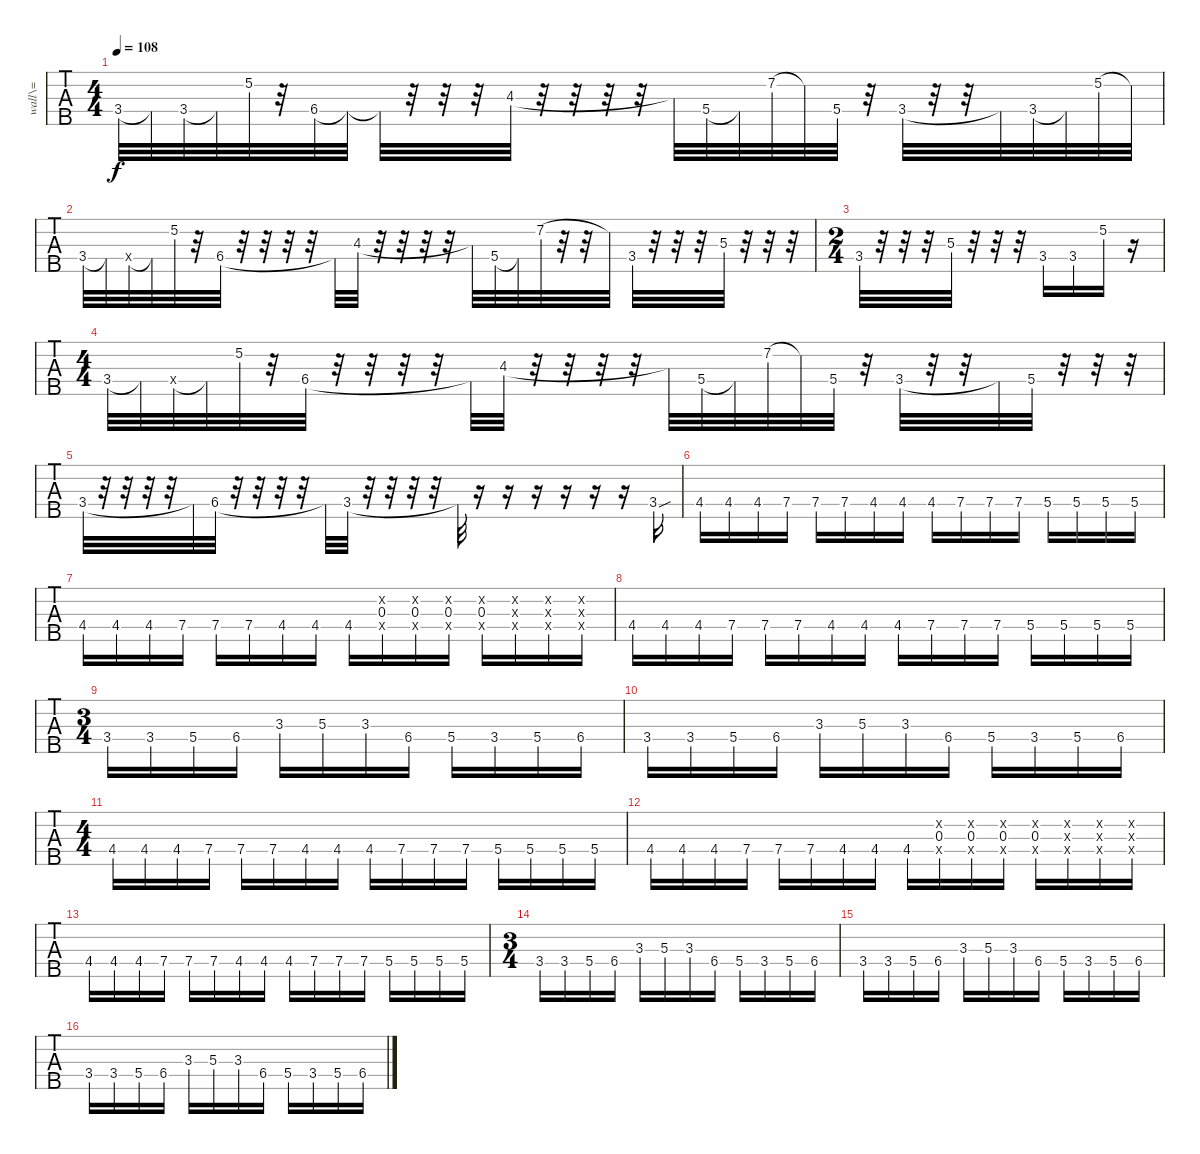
\track ("wall\\=" "wall\\=") {instrument slapbass1}
\staff {tabs}
\tuning (Gb2 Db2 Ab1 Eb1 Bb0) {hide}
\ts (4 4)
\tempo 108
\clef f4
\ks c
3.4.32{dy f} 3.4{t}.32 3.4.32 3.4{t}.32 5.2.32 r.32 6.4.32 6.4{t}.32 6.4{t}.32 r.32 r.32 r.32 4.3.32 r.32 r.32 r.32 r.32 4.3{t}.32 5.4.32 5.4{t}.32 7.2.32 7.2{t}.32 5.4.32 r.32 3.4.32 r.32 r.32 3.4{t}.32 3.4.32 3.4{t}.32 5.2.32 5.2{t}.32 |
3.4.32 3.4{t}.32 3.4{x}.32 3.4{t}.32 5.2.32 r.32 6.4.32 r.32 r.32 r.32 r.32 6.4{t}.32 4.3.32 r.32 r.32 r.32 r.32 4.3{t}.32 5.4.32 5.4{t}.32 7.2.32 r.32 r.32 7.2{t}.32 3.4.32 r.32 r.32 r.32 5.3.32 r.32 r.32 r.32 |
\ts (2 4)
3.4.32 r.32 r.32 r.32 5.3.32 r.32 r.32 r.32 3.4.16 3.4.16 5.2.16 r.16 |
\ts (4 4)
3.4.32 3.4{t}.32 3.4{x}.32 3.4{t}.32 5.2.32 r.32 6.4.32 r.32 r.32 r.32 r.32 6.4{t}.32 4.3.32 r.32 r.32 r.32 r.32 4.3{t}.32 5.4.32 5.4{t}.32 7.2.32 7.2{t}.32 5.4.32 r.32 3.4.32 r.32 r.32 3.4{t}.32 5.4.32 r.32 r.32 r.32 |
3.4.32 r.32 r.32 r.32 r.32 3.4{t}.32 6.4.32 r.32 r.32 r.32 r.32 6.4{t}.32 3.4.32 r.32 r.32 r.32 r.32 3.4{t}.32 r.16 r.16 r.16 r.16 r.16 r.16 3.4{sou}.16 |
4.4.16 4.4.16 4.4.16 7.4.16 7.4.16 7.4.16 4.4.16 4.4.16 4.4.16 7.4.16 7.4.16 7.4.16 5.4.16 5.4.16 5.4.16 5.4.16 |
4.4.16 4.4.16 4.4.16 7.4.16 7.4.16 7.4.16 4.4.16 4.4.16 4.4.16 (0.2{x} 0.3 0.4{x}).16 (0.2{x} 0.3 0.4{x}).16 (0.2{x} 0.3 0.4{x}).16 (0.2{x} 0.3 0.4{x}).16 (0.2{x} 0.3{x} 0.4{x}).16 (0.2{x} 0.3{x} 0.4{x}).16 (0.2{x} 0.3{x} 0.4{x}).16 |
4.4.16 4.4.16 4.4.16 7.4.16 7.4.16 7.4.16 4.4.16 4.4.16 4.4.16 7.4.16 7.4.16 7.4.16 5.4.16 5.4.16 5.4.16 5.4.16 |
\ts (3 4)
3.4.16 3.4.16 5.4.16 6.4.16 3.3.16 5.3.16 3.3.16 6.4.16 5.4.16 3.4.16 5.4.16 6.4.16 |
3.4.16 3.4.16 5.4.16 6.4.16 3.3.16 5.3.16 3.3.16 6.4.16 5.4.16 3.4.16 5.4.16 6.4.16 |
\ts (4 4)
4.4.16 4.4.16 4.4.16 7.4.16 7.4.16 7.4.16 4.4.16 4.4.16 4.4.16 7.4.16 7.4.16 7.4.16 5.4.16 5.4.16 5.4.16 5.4.16 |
4.4.16 4.4.16 4.4.16 7.4.16 7.4.16 7.4.16 4.4.16 4.4.16 4.4.16 (0.2{x} 0.3 0.4{x}).16 (0.2{x} 0.3 0.4{x}).16 (0.2{x} 0.3 0.4{x}).16 (0.2{x} 0.3 0.4{x}).16 (0.2{x} 0.3{x} 0.4{x}).16 (0.2{x} 0.3{x} 0.4{x}).16 (0.2{x} 0.3{x} 0.4{x}).16 |
4.4.16 4.4.16 4.4.16 7.4.16 7.4.16 7.4.16 4.4.16 4.4.16 4.4.16 7.4.16 7.4.16 7.4.16 5.4.16 5.4.16 5.4.16 5.4.16 |
\ts (3 4)
3.4.16 3.4.16 5.4.16 6.4.16 3.3.16 5.3.16 3.3.16 6.4.16 5.4.16 3.4.16 5.4.16 6.4.16 |
3.4.16 3.4.16 5.4.16 6.4.16 3.3.16 5.3.16 3.3.16 6.4.16 5.4.16 3.4.16 5.4.16 6.4.16 |
3.4.16 3.4.16 5.4.16 6.4.16 3.3.16 5.3.16 3.3.16 6.4.16 5.4.16 3.4.16 5.4.16 6.4.16
